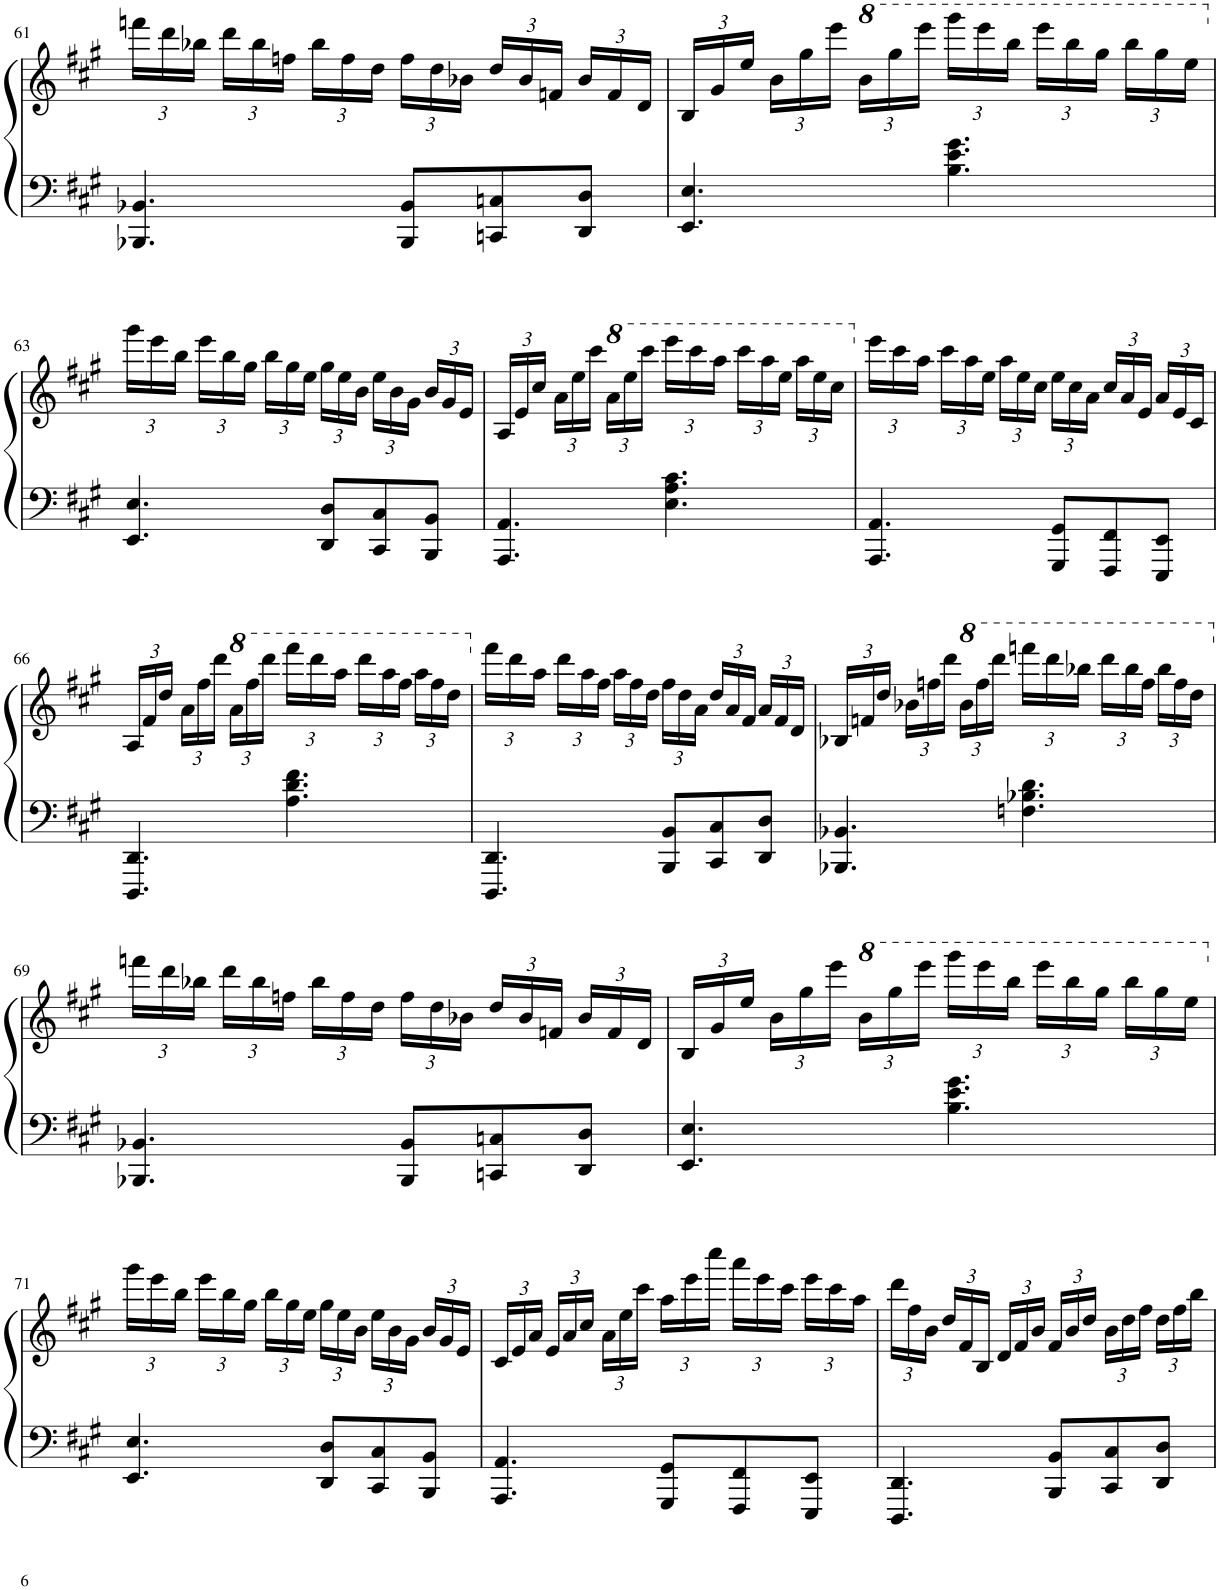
**kern	**kern
*part2	*part1
*staff2	*staff1
*I"Piano	*I"Piano
*I'Pno	*I'Pno
!!LO:PB:g=z
*clefF4	*clefG2
*k[f#c#g#]	*k[f#c#g#]
*M6/8	*M6/8
*	*Xbrackettup
=61	=61
4.BBB-X/ 4.BB-X/	24fffn\LL
.	24ddd\
.	24bb-X\JJ
.	24ddd\LL
.	24bb-\
.	24ffn\JJ
.	24bb-\LL
.	24ff\
.	24dd\JJ
8BBB-/ 8BB-/L	24ff\LL
.	24dd\
.	24b-X\JJ
8CCn/ 8Cn/	24dd/LL
.	24b-/
.	24fn/JJ
8DD/ 8D/J	24b-/LL
.	24f/
.	24d/JJ
=62	=62
4.EE/ 4.E/	24B/LL
.	24g#/
.	24ee/JJ
.	24b\LL
.	24gg#\
.	24eee\JJ
*	*8va
.	24bb\LL
.	24ggg#\
.	24eeee\JJ
4.B\ 4.e\ 4.g#\	24gggg#\LL
.	24eeee\
.	24bbb\JJ
.	24eeee\LL
.	24bbb\
.	24ggg#\JJ
.	24bbb\LL
.	24ggg#\
.	24eee\JJ
!!LO:LB:g=z
=63	=63
*	*X8va
4.EE/ 4.E/	24ggg#\LL
.	24eee\
.	24bb\JJ
.	24eee\LL
.	24bb\
.	24gg#\JJ
.	24bb\LL
.	24gg#\
.	24ee\JJ
8DD/ 8D/L	24gg#\LL
.	24ee\
.	24b\JJ
8CC#/ 8C#/	24ee\LL
.	24b\
.	24g#\JJ
8BBB/ 8BB/J	24b/LL
.	24g#/
.	24e/JJ
=64	=64
4.AAA/ 4.AA/	24A/LL
.	24e/
.	24cc#/JJ
.	24a\LL
.	24ee\
.	24ccc#\JJ
*	*8va
.	24aa\LL
.	24eee\
.	24cccc#\JJ
4.E\ 4.A\ 4.c#\	24eeee\LL
.	24cccc#\
.	24aaa\JJ
.	24cccc#\LL
.	24aaa\
.	24eee\JJ
.	24aaa\LL
.	24eee\
.	24ccc#\JJ
=65	=65
*	*X8va
4.AAA/ 4.AA/	24eee\LL
.	24ccc#\
.	24aa\JJ
.	24ccc#\LL
.	24aa\
.	24ee\JJ
.	24aa\LL
.	24ee\
.	24cc#\JJ
8GGG#/ 8GG#/L	24ee\LL
.	24cc#\
.	24a\JJ
8FFF#/ 8FF#/	24cc#/LL
.	24a/
.	24e/JJ
8EEE/ 8EE/J	24a/LL
.	24e/
.	24c#/JJ
!!LO:LB:g=z
=66	=66
4.DDD/ 4.DD/	24A/LL
.	24f#/
.	24dd/JJ
.	24a\LL
.	24ff#\
.	24ddd\JJ
*	*8va
.	24aa\LL
.	24fff#\
.	24dddd\JJ
4.A\ 4.d\ 4.f#\	24ffff#\LL
.	24dddd\
.	24aaa\JJ
.	24dddd\LL
.	24aaa\
.	24fff#\JJ
.	24aaa\LL
.	24fff#\
.	24ddd\JJ
=67	=67
*	*X8va
4.DDD/ 4.DD/	24fff#\LL
.	24ddd\
.	24aa\JJ
.	24ddd\LL
.	24aa\
.	24ff#\JJ
.	24aa\LL
.	24ff#\
.	24dd\JJ
8BBB/ 8BB/L	24ff#\LL
.	24dd\
.	24a\JJ
8CC#/ 8C#/	24dd/LL
.	24a/
.	24f#/JJ
8DD/ 8D/J	24a/LL
.	24f#/
.	24d/JJ
=68	=68
4.BBB-X/ 4.BB-X/	24B-X/LL
.	24fn/
.	24dd/JJ
.	24b-X\LL
.	24ffn\
.	24ddd\JJ
*	*8va
.	24bb-\LL
.	24fff\
.	24dddd\JJ
4.Fn\ 4.B-X\ 4.d\	24ffffn\LL
.	24dddd\
.	24bbb-X\JJ
.	24dddd\LL
.	24bbb-\
.	24fff\JJ
.	24bbb-\LL
.	24fff\
.	24ddd\JJ
!!LO:LB:g=z
=69	=69
*	*X8va
4.BBB-X/ 4.BB-X/	24fffn\LL
.	24ddd\
.	24bb-X\JJ
.	24ddd\LL
.	24bb-\
.	24ffn\JJ
.	24bb-\LL
.	24ff\
.	24dd\JJ
8BBB-/ 8BB-/L	24ff\LL
.	24dd\
.	24b-X\JJ
8CCn/ 8Cn/	24dd/LL
.	24b-/
.	24fn/JJ
8DD/ 8D/J	24b-/LL
.	24f/
.	24d/JJ
=70	=70
4.EE/ 4.E/	24B/LL
.	24g#/
.	24ee/JJ
.	24b\LL
.	24gg#\
.	24eee\JJ
*	*8va
.	24bb\LL
.	24ggg#\
.	24eeee\JJ
4.B\ 4.e\ 4.g#\	24gggg#\LL
.	24eeee\
.	24bbb\JJ
.	24eeee\LL
.	24bbb\
.	24ggg#\JJ
.	24bbb\LL
.	24ggg#\
.	24eee\JJ
!!LO:LB:g=z
=71	=71
*	*X8va
4.EE/ 4.E/	24ggg#\LL
.	24eee\
.	24bb\JJ
.	24eee\LL
.	24bb\
.	24gg#\JJ
.	24bb\LL
.	24gg#\
.	24ee\JJ
8DD/ 8D/L	24gg#\LL
.	24ee\
.	24b\JJ
8CC#/ 8C#/	24ee\LL
.	24b\
.	24g#\JJ
8BBB/ 8BB/J	24b/LL
.	24g#/
.	24e/JJ
=72	=72
4.AAA/ 4.AA/	24c#/LL
.	24e/
.	24a/JJ
.	24e/LL
.	24a/
.	24cc#/JJ
.	24a\LL
.	24ee\
.	24ccc#\JJ
8GGG#/ 8GG#/L	24aa\LL
.	24eee\
.	24cccc#\JJ
8FFF#/ 8FF#/	24aaa\LL
.	24eee\
.	24ccc#\JJ
8EEE/ 8EE/J	24eee\LL
.	24ccc#\
.	24aa\JJ
=73	=73
4.DDD/ 4.DD/	24ddd\LL
.	24ff#\
.	24b\JJ
.	24dd/LL
.	24f#/
.	24B/JJ
.	24d/LL
.	24f#/
.	24b/JJ
8BBB/ 8BB/L	24f#/LL
.	24b/
.	24dd/JJ
8CC#/ 8C#/	24b\LL
.	24dd\
.	24ff#\JJ
8DD/ 8D/J	24dd\LL
.	24ff#\
.	24bb\JJ
=	=
*-	*-
